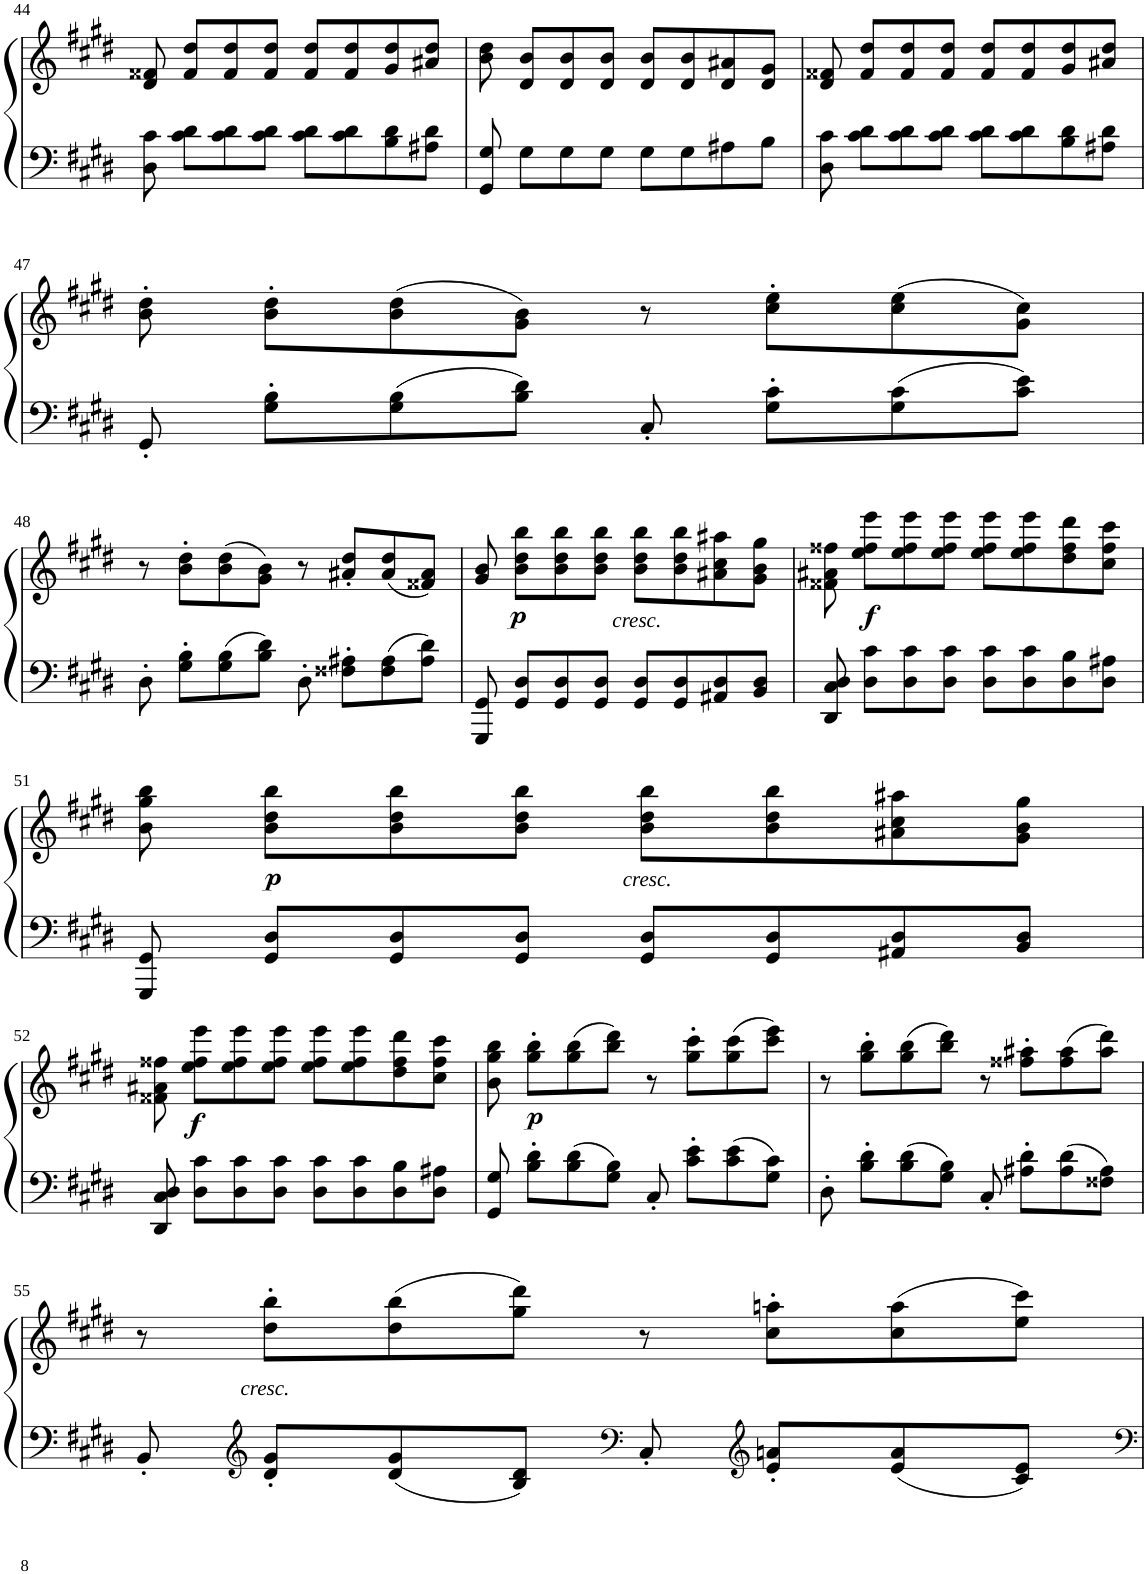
**kern	**kern	**dynam
*part1	*part1	*part1
*staff2	*staff1	*staff1/2
*I"Piano	*	*
*I'Pno	*	*
!!LO:PB:g=z
*clefF4	*clefG2	*
*k[f#c#g#d#]	*k[f#c#g#d#]	*
*M4/4	*M4/4	*
*met(c)	*met(c)	*
=44	=44	=44
8D#\' 8c#\'	8d#/' 8f##X/'	.
8c#\' 8d#\'L	8f##/' 8dd#/'L	.
8c#\' 8d#\'	8f##/' 8dd#/'	.
8c#\' 8d#\'J	8f##/' 8dd#/'J	.
8c#\' 8d#\'L	8f##/' 8dd#/'L	.
8c#\' 8d#\'	8f##/' 8dd#/'	.
8B\' 8d#\'	8g#/' 8dd#/'	.
8A#X\' 8d#\'J	8a#X/' 8dd#/'J	.
=45	=45	=45
8GG#/' 8G#/'	8b\' 8dd#\'	.
8G#'\L	8d#/' 8b/'L	.
8G#'\	8d#/' 8b/'	.
8G#'\J	8d#/' 8b/'J	.
8G#'\L	8d#/' 8b/'L	.
8G#'\	8d#/' 8b/'	.
8A#X'\	8d#/' 8a#X/'	.
8B'\J	8d#/' 8g#/'J	.
=46	=46	=46
8D#\' 8c#\'	8d#/' 8f##X/'	.
8c#\' 8d#\'L	8f##/' 8dd#/'L	.
8c#\' 8d#\'	8f##/' 8dd#/'	.
8c#\' 8d#\'J	8f##/' 8dd#/'J	.
8c#\' 8d#\'L	8f##/' 8dd#/'L	.
8c#\' 8d#\'	8f##/' 8dd#/'	.
8B\' 8d#\'	8g#/' 8dd#/'	.
8A#X\' 8d#\'J	8a#X/' 8dd#/'J	.
!!LO:LB:g=z
=47	=47	=47
8GG#'/	8b\' 8dd#\'	.
8G#\' 8B\'L	8b\' 8dd#\'L	.
8G#\ 8B\	(8b\ 8dd#\	.
8B\ 8d#\J	8g#\ 8b\J)	.
8C#'/	8r	.
8G#\' 8c#\'L	8cc#\' 8ee\'L	.
8G#\ 8c#\	(8cc#\ 8ee\	.
8c#\ 8e\J	8g#\ 8cc#\J)	.
!!LO:LB:g=z
=48	=48	=48
8D#'\	8r	.
8G#\' 8B\'L	8b\' 8dd#\'L	.
8G#\ 8B\	(8b\ 8dd#\	.
8B\ 8d#\J	8g#\ 8b\J)	.
8D#'\	8r	.
8F##X\' 8A#X\'L	8a#X/' 8dd#/'L	.
8F##\ 8A#\	(8a#/ 8dd#/	.
8A#\ 8d#\J	8f##X/ 8a#/J)	.
=49	=49	=49
8GGG#/' 8GG#/'	8g#/' 8b/'	.
!	!	!LO:DY:b
8GG#/' 8D#/'L	8b\' 8dd#\' 8bb\'L	p
8GG#/' 8D#/'	8b\' 8dd#\' 8bb\'	.
8GG#/' 8D#/'J	8b\' 8dd#\' 8bb\'J	.
!	!	!LO:DY:b
8GG#/' 8D#/'L	8b\' 8dd#\' 8bb\'L	other-dynamics
8GG#/' 8D#/'	8b\' 8dd#\' 8bb\'	.
8AA#X/' 8D#/'	8a#X\' 8cc#\' 8aa#X\'	.
8BB/' 8D#/'J	8g#\' 8b\' 8gg#\'J	.
=50	=50	=50
8DD#/' 8C#/' 8D#/'	8f##X\' 8a#X\' 8ff##X\'	.
!	!	!LO:DY:b
8D#\' 8c#\'L	8ee\' 8ff##\' 8eee\'L	f
8D#\' 8c#\'	8ee\' 8ff##\' 8eee\'	.
8D#\' 8c#\'J	8ee\' 8ff##\' 8eee\'J	.
8D#\' 8c#\'L	8ee\' 8ff##\' 8eee\'L	.
8D#\' 8c#\'	8ee\' 8ff##\' 8eee\'	.
8D#\' 8B\'	8dd#\' 8ff##\' 8ddd#\'	.
8D#\' 8A#X\'J	8cc#\' 8ff##\' 8ccc#\'J	.
!!LO:LB:g=z
=51	=51	=51
8GGG#/' 8GG#/'	8b\' 8gg#\' 8bb\'	.
!	!	!LO:DY:b
8GG#/' 8D#/'L	8b\' 8dd#\' 8bb\'L	p
8GG#/' 8D#/'	8b\' 8dd#\' 8bb\'	.
8GG#/' 8D#/'J	8b\' 8dd#\' 8bb\'J	.
!	!	!LO:DY:b
8GG#/' 8D#/'L	8b\' 8dd#\' 8bb\'L	other-dynamics
8GG#/' 8D#/'	8b\' 8dd#\' 8bb\'	.
8AA#X/' 8D#/'	8a#X\' 8cc#\' 8aa#X\'	.
8BB/' 8D#/'J	8g#\' 8b\' 8gg#\'J	.
!!LO:LB:g=z
=52	=52	=52
8DD#/' 8C#/' 8D#/'	8f##X\' 8a#X\' 8ff##X\'	.
!	!	!LO:DY:b
8D#\' 8c#\'L	8ee\' 8ff##\' 8eee\'L	f
8D#\' 8c#\'	8ee\' 8ff##\' 8eee\'	.
8D#\' 8c#\'J	8ee\' 8ff##\' 8eee\'J	.
8D#\' 8c#\'L	8ee\' 8ff##\' 8eee\'L	.
8D#\' 8c#\'	8ee\' 8ff##\' 8eee\'	.
8D#\' 8B\'	8dd#\' 8ff##\' 8ddd#\'	.
8D#\' 8A#X\'J	8cc#\' 8ff##\' 8ccc#\'J	.
=53	=53	=53
8GG#/' 8G#/'	8b\' 8gg#\' 8bb\'	.
!	!	!LO:DY:b
8B\' 8d#\'L	8gg#\' 8bb\'L	p
8B\ 8d#\	(8gg#\ 8bb\	.
8G#\ 8B\J	8bb\ 8ddd#\J)	.
8C#'/	8r	.
8c#\' 8e\'L	8gg#\' 8ccc#\'L	.
8c#\ 8e\	(8gg#\ 8ccc#\	.
8G#\ 8c#\J	8ccc#\ 8eee\J)	.
=54	=54	=54
8D#'\	8r	.
8B\' 8d#\'L	8gg#\' 8bb\'L	.
8B\ 8d#\	(8gg#\ 8bb\	.
8G#\ 8B\J	8bb\ 8ddd#\J)	.
8C#'/	8r	.
8A#X\' 8d#\'L	8ff##X\' 8aa#X\'L	.
8A#\ 8d#\	(8ff##\ 8aa#\	.
8F##X\ 8A#\J	8aa#\ 8ddd#\J)	.
!!LO:LB:g=z
=55	=55	=55
8BB'/	8r	.
*clefG2	*	*
!	!	!LO:DY:b
8d#/' 8g#/'L	8dd#\' 8bb\'L	other-dynamics
8d#/ 8g#/	(8dd#\ 8bb\	.
8B/ 8d#/J	8gg#\ 8ddd#\J)	.
*clefF4	*	*
8C#'/	8r	.
*clefG2	*	*
8e/' 8an/'L	8cc#\' 8aan\'L	.
8e/ 8a/	(8cc#\ 8aa\	.
8c#/ 8e/J	8ee\ 8ccc#\J)	.
=	=	=
*-	*-	*-
